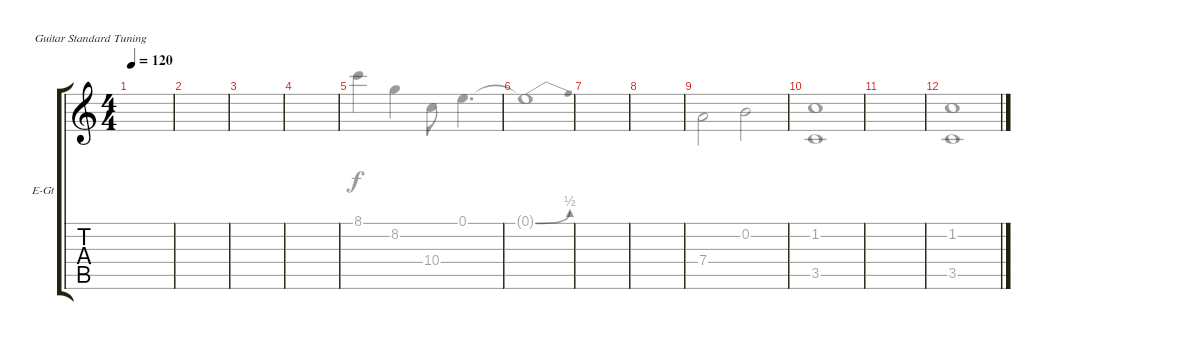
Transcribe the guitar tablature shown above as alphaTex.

\defaultSystemsLayout 4
\bracketExtendMode groupsimilarinstruments
\firstSystemTrackNameOrientation horizontal
\otherSystemsTrackNameOrientation horizontal
\track ("E-Gt Back" "E-Gt") {instrument electricguitarclean}
\staff {score tabs}
\tuning (E4 B3 G3 D3 A2 E2)
\voice
\ts (4 4)
\tempo 120
\clef g2
\ks c
|
|
|
|
|
|
|
|
|
|
|
|
|
|
|
\voice
\clef g2
\ks c
|
|
|
|
8.1.4 8.2.4 10.4.8 0.1.4{d} |
0.1{be (bend 0 0 15 2) t}.1 |
|
|
7.4.2 0.2.2 |
(1.2 3.5).1 |
|
(3.5 1.2).1 |
|
|
|
